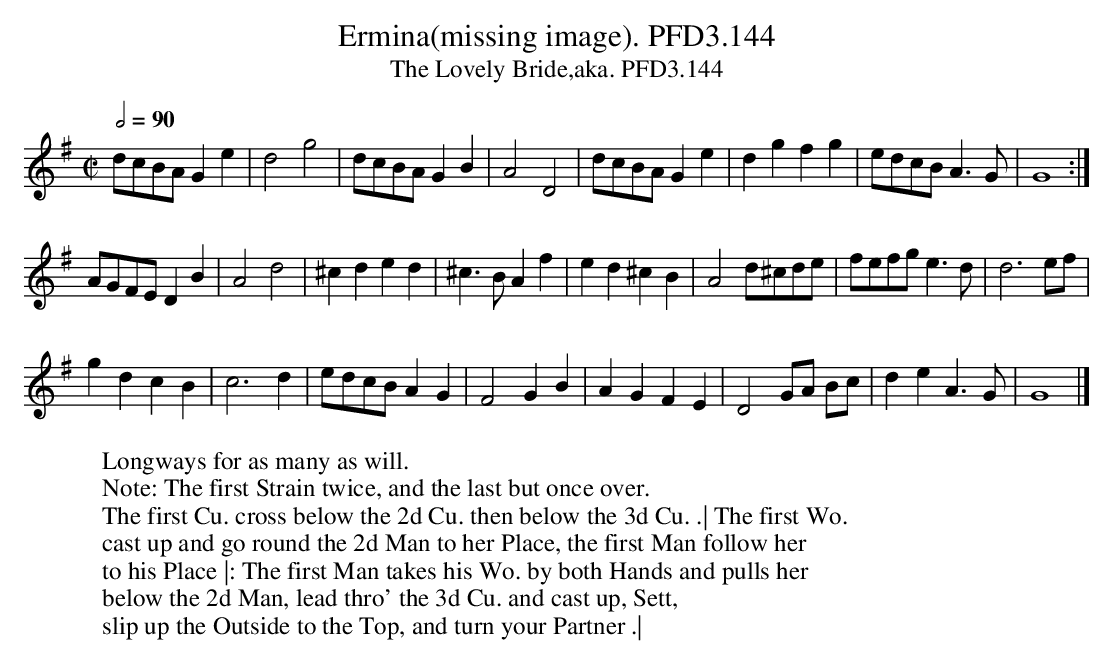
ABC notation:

X:1
T:Ermina(missing image). PFD3.144
T:Lovely Bride,aka. PFD3.144, The
M:C|
L:1/4
W:Longways for as many as will.
W:Note: The first Strain twice, and the last but once over.
W:The first Cu. cross below the 2d Cu. then below the 3d Cu. .| The first Wo.
W:cast up and go round the 2d Man to her Place, the first Man follow her
W:to his Place |: The first Man takes his Wo. by both Hands and pulls her
W:below the 2d Man, lead thro' the 3d Cu. and cast up, Sett,
W:slip up the Outside to the Top, and turn your Partner .|
Q:2/4=90
K:G
d/c/B/A/ Ge | d2 g2 | d/c/B/A/ GB | A2 D2 |d/c/B/A/ Ge | dg fg | e/d/c/B/ A>G | G4 :|
A/G/F/E/ DB | A2 d2 | ^cd ed | ^c>B Af |ed ^cB | A2 d/^c/d/e/ | f/e/f/g/ e>d | d3 e/f/ |
gd cB | c3 d | e/d/c/B/ AG | F2 GB |AG FE | D2 G/A/ B/c/ | de A>G | G4 |]
